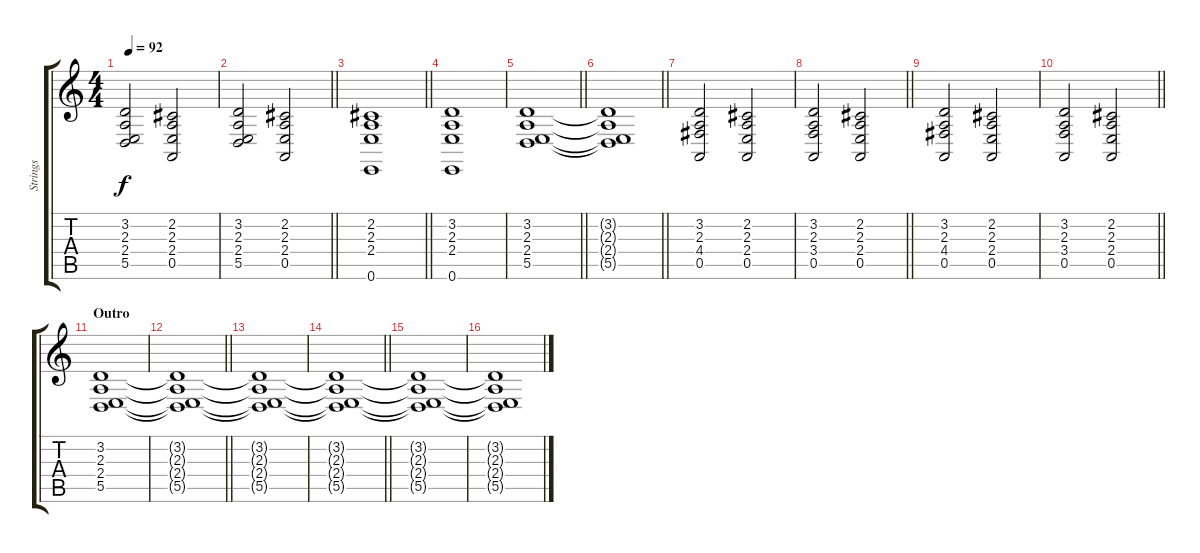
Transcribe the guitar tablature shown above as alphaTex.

\track ("Strings" "Strings") {instrument stringensemble1}
\staff {score tabs}
\tuning (E4 B3 G3 D3 A2 E2) {hide}
\ts (4 4)
\tempo 92
\clef g2
\ks c
(3.2 2.3 2.4 5.5).2{dy f} (2.2 2.3 2.4 0.5).2 |
\barLineRight lightlight
(3.2 2.3 2.4 5.5).2 (2.2 2.3 2.4 0.5).2 |
\barLineRight lightlight
(2.2 2.3 2.4 0.6).1 |
(3.2 2.3 2.4 0.6).1 |
\barLineRight lightlight
(3.2 2.3 2.4 5.5).1 |
\barLineRight lightlight
(3.2{t} 2.3{t} 2.4{t} 5.5{t}).1 |
(3.2 2.3 4.4 0.5).2 (2.2 2.3 2.4 0.5).2 |
\barLineRight lightlight
(3.2 2.3 3.4 0.5).2 (2.2 2.3 2.4 0.5).2 |
(3.2 2.3 4.4 0.5).2 (2.2 2.3 2.4 0.5).2 |
\barLineRight lightlight
(3.2 2.3 3.4 0.5).2 (2.2 2.3 2.4 0.5).2 |
\section ("" "Outro")
(3.2 2.3 2.4 5.5).1 |
\barLineRight lightlight
(3.2{t} 2.3{t} 2.4{t} 5.5{t}).1 |
(3.2{t} 2.3{t} 2.4{t} 5.5{t}).1 |
\barLineRight lightlight
(3.2{t} 2.3{t} 2.4{t} 5.5{t}).1 |
(3.2{t} 2.3{t} 2.4{t} 5.5{t}).1 |
(3.2{t} 2.3{t} 2.4{t} 5.5{t}).1
